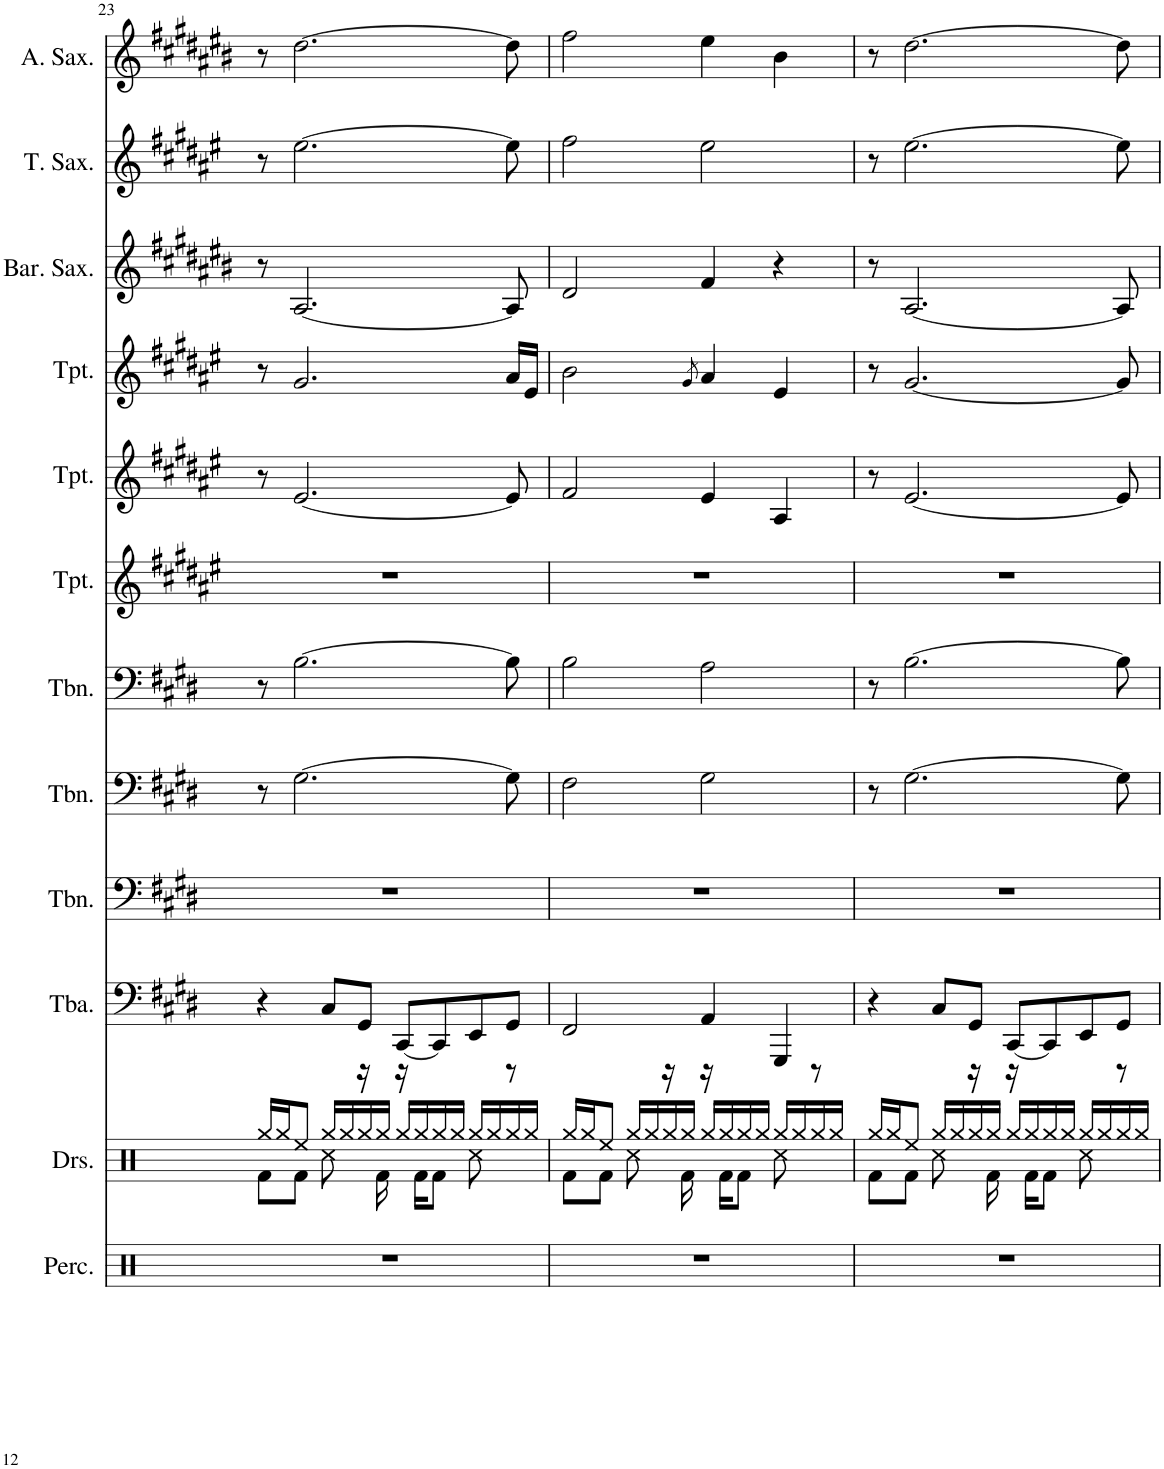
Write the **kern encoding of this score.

**kern	**kern	**kern	**kern	**kern	**kern	**kern	**kern	**kern	**kern	**kern	**kern
*part12	*part11	*part10	*part9	*part8	*part7	*part6	*part5	*part4	*part3	*part2	*part1
*staff12	*staff11	*staff10	*staff9	*staff8	*staff7	*staff6	*staff5	*staff4	*staff3	*staff2	*staff1
*I"Percussion	*I"Drumset	*I"Tuba	*I"Trombone	*I"Trombone	*I"Trombone	*I"Trumpet	*I"Trumpet	*I"Trumpet	*I"Baritone Saxophone	*I"Tenor Saxophone	*I"Alto Saxophone
*I'Perc.	*I'Drs.	*I'Tba.	*I'Tbn.	*I'Tbn.	*I'Tbn.	*I'Tpt.	*I'Tpt.	*I'Tpt.	*I'Bar. Sax.	*I'T. Sax.	*I'A. Sax.
!!LO:PB:g=z
*clefX	*clefX	*clefF4	*clefF4	*clefF4	*clefF4	*clefG2	*clefG2	*clefG2	*clefG2	*clefG2	*clefG2
*	*	*	*	*	*	*Trd1c2	*Trd1c2	*Trd1c2	*Trd12c21	*Trd8c14	*Trd5c9
*k[]	*k[]	*k[f#c#g#d#]	*k[f#c#g#d#]	*k[f#c#g#d#]	*k[f#c#g#d#]	*k[f#c#g#d#a#e#]	*k[f#c#g#d#a#e#]	*k[f#c#g#d#a#e#]	*k[f#c#g#d#a#e#b#]	*k[f#c#g#d#a#e#]	*k[f#c#g#d#a#e#b#]
*M4/4	*M4/4	*M4/4	*M4/4	*M4/4	*M4/4	*M4/4	*M4/4	*M4/4	*M4/4	*M4/4	*M4/4
=23	=23	=23	=23	=23	=23	=23	=23	=23	=23	=23	=23
*	*^	*	*	*	*	*	*	*	*	*	*
1r	8Rf\L	16Rgg/LL	4r	1r	8r	8r	1r	8r	8r	8r	8r	8r
.	.	16Rgg/J	.	.	.	.	.	.	.	.	.	.
.	8Rf\J	8Ree/J	.	.	[2.G#\	[2.B\	.	[2.e#/	2.g#/	[2.A#/	[2.ee#\	[2.dd#\
.	8Rcc\	16Rgg/LL	8C#/L	.	.	.	.	.	.	.	.	.
.	.	16Rgg/	.	.	.	.	.	.	.	.	.	.
.	16r	16Rgg/	8GG#/J	.	.	.	.	.	.	.	.	.
.	16Rf\	16Rgg/JJ	.	.	.	.	.	.	.	.	.	.
.	16r	16Rgg/LL	[8CC#/L	.	.	.	.	.	.	.	.	.
.	16Rf\KL	16Rgg/	.	.	.	.	.	.	.	.	.	.
.	8Rf\J	16Rgg/	8CC#/]	.	.	.	.	.	.	.	.	.
.	.	16Rgg/JJ	.	.	.	.	.	.	.	.	.	.
.	8Rcc\	16Rgg/LL	8EE/	.	.	.	.	.	.	.	.	.
.	.	16Rgg/	.	.	.	.	.	.	.	.	.	.
.	8r	16Rgg/	8GG#/J	.	8G#\]	8B\]	.	8e#/]	16a#/LL	8A#/]	8ee#\]	8dd#\]
.	.	16Rgg/JJ	.	.	.	.	.	.	16e#/JJ	.	.	.
=24	=24	=24	=24	=24	=24	=24	=24	=24	=24	=24	=24	=24
1r	8Rf\L	16Rgg/LL	2FF#/	1r	2F#\	2B\	1r	2f#/	2b\	2d#/	2ff#\	2ff#\
.	.	16Rgg/J	.	.	.	.	.	.	.	.	.	.
.	8Rf\J	8Ree/J	.	.	.	.	.	.	.	.	.	.
.	8Rcc\	16Rgg/LL	.	.	.	.	.	.	.	.	.	.
.	.	16Rgg/	.	.	.	.	.	.	.	.	.	.
.	16r	16Rgg/	.	.	.	.	.	.	.	.	.	.
.	16Rf\	16Rgg/JJ	.	.	.	.	.	.	.	.	.	.
.	.	.	.	.	.	.	.	.	8qg#/	.	.	.
.	16r	16Rgg/LL	4AA/	.	2G#\	2A\	.	4e#/	4a#/	4f#/	2ee#\	4ee#\
.	16Rf\KL	16Rgg/	.	.	.	.	.	.	.	.	.	.
.	8Rf\J	16Rgg/	.	.	.	.	.	.	.	.	.	.
.	.	16Rgg/JJ	.	.	.	.	.	.	.	.	.	.
.	8Rcc\	16Rgg/LL	4GGG#/	.	.	.	.	4A#/	4e#/	4r	.	4b#\
.	.	16Rgg/	.	.	.	.	.	.	.	.	.	.
.	8r	16Rgg/	.	.	.	.	.	.	.	.	.	.
.	.	16Rgg/JJ	.	.	.	.	.	.	.	.	.	.
=25	=25	=25	=25	=25	=25	=25	=25	=25	=25	=25	=25	=25
1r	8Rf\L	16Rgg/LL	4r	1r	8r	8r	1r	8r	8r	8r	8r	8r
.	.	16Rgg/J	.	.	.	.	.	.	.	.	.	.
.	8Rf\J	8Ree/J	.	.	[2.G#\	[2.B\	.	[2.e#/	[2.g#/	[2.A#/	[2.ee#\	[2.dd#\
.	8Rcc\	16Rgg/LL	8C#/L	.	.	.	.	.	.	.	.	.
.	.	16Rgg/	.	.	.	.	.	.	.	.	.	.
.	16r	16Rgg/	8GG#/J	.	.	.	.	.	.	.	.	.
.	16Rf\	16Rgg/JJ	.	.	.	.	.	.	.	.	.	.
.	16r	16Rgg/LL	[8CC#/L	.	.	.	.	.	.	.	.	.
.	16Rf\KL	16Rgg/	.	.	.	.	.	.	.	.	.	.
.	8Rf\J	16Rgg/	8CC#/]	.	.	.	.	.	.	.	.	.
.	.	16Rgg/JJ	.	.	.	.	.	.	.	.	.	.
.	8Rcc\	16Rgg/LL	8EE/	.	.	.	.	.	.	.	.	.
.	.	16Rgg/	.	.	.	.	.	.	.	.	.	.
.	8r	16Rgg/	8GG#/J	.	8G#\]	8B\]	.	8e#/]	8g#/]	8A#/]	8ee#\]	8dd#\]
.	.	16Rgg/JJ	.	.	.	.	.	.	.	.	.	.
*	*v	*v	*	*	*	*	*	*	*	*	*	*
=	=	=	=	=	=	=	=	=	=	=	=
*-	*-	*-	*-	*-	*-	*-	*-	*-	*-	*-	*-
